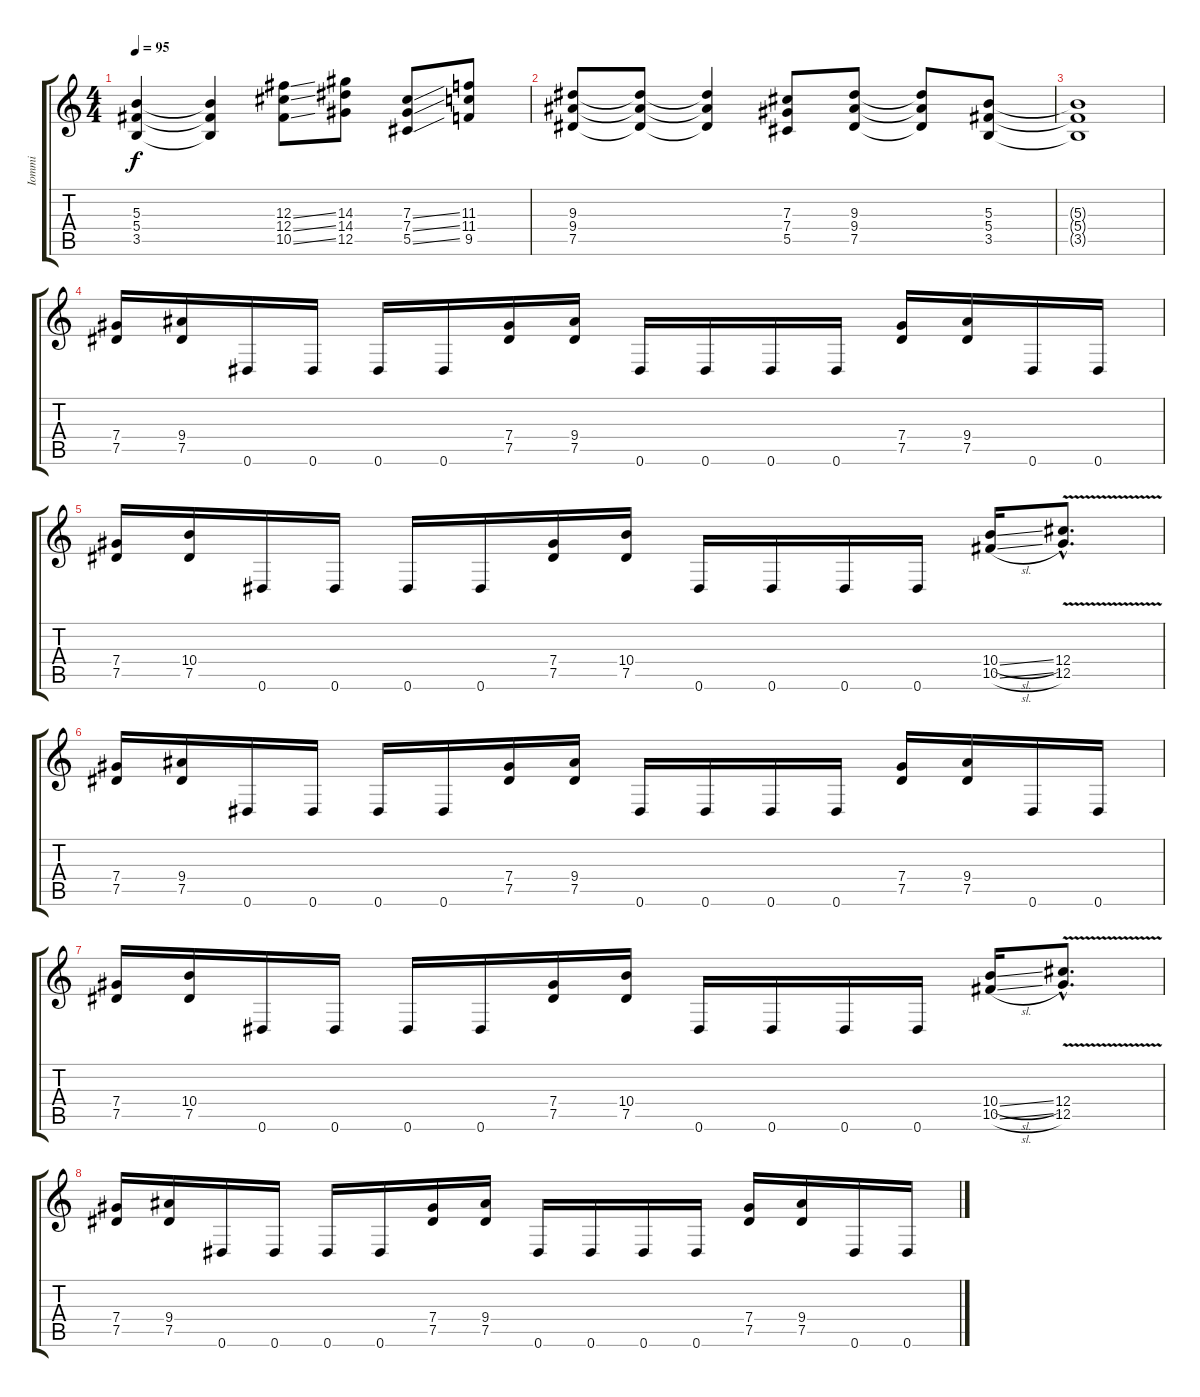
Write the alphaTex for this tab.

\track ("Iommi" "Iommi") {instrument distortionguitar}
\staff {score tabs}
\tuning (Eb4 Bb3 Gb3 Db3 Ab2 Eb2) {hide}
\ts (4 4)
\tempo 95
\clef g2
\ks c
(5.3{t} 5.4{t} 3.5{t}).4{dy f} (5.3{t} 5.4{t} 3.5{t}).4 (12.3{ss} 12.4{ss} 10.5{ss}).8 (14.3 14.4 12.5).8 (7.3{ss} 7.4{ss} 5.5{ss}).8 (11.3 11.4 9.5).8 |
(9.3 9.4 7.5).8 (9.3{t} 9.4{t} 7.5{t}).8 (9.3{t} 9.4{t} 7.5{t}).4 (7.3 7.4 5.5).8 (9.3 9.4 7.5).8 (9.3{t} 9.4{t} 7.5{t}).8 (5.3 5.4 3.5).8 |
(5.3{t} 5.4{t} 3.5{t}).1 |
(7.4 7.5).16 (9.4 7.5).16 0.6.16 0.6.16 0.6.16 0.6.16 (7.4 7.5).16 (9.4 7.5).16 0.6.16 0.6.16 0.6.16 0.6.16 (7.4 7.5).16 (9.4 7.5).16 0.6.16 0.6.16 |
(7.4 7.5).16 (10.4 7.5).16 0.6.16 0.6.16 0.6.16 0.6.16 (7.4 7.5).16 (10.4 7.5).16 0.6.16 0.6.16 0.6.16 0.6.16 (10.4{sl} 10.5{sl}).16 (12.4{v hac} 12.5{v hac}).8{d} |
(7.4 7.5).16 (9.4 7.5).16 0.6.16 0.6.16 0.6.16 0.6.16 (7.4 7.5).16 (9.4 7.5).16 0.6.16 0.6.16 0.6.16 0.6.16 (7.4 7.5).16 (9.4 7.5).16 0.6.16 0.6.16 |
(7.4 7.5).16 (10.4 7.5).16 0.6.16 0.6.16 0.6.16 0.6.16 (7.4 7.5).16 (10.4 7.5).16 0.6.16 0.6.16 0.6.16 0.6.16 (10.4{sl} 10.5{sl}).16 (12.4{v hac} 12.5{v hac}).8{d} |
(7.4 7.5).16 (9.4 7.5).16 0.6.16 0.6.16 0.6.16 0.6.16 (7.4 7.5).16 (9.4 7.5).16 0.6.16 0.6.16 0.6.16 0.6.16 (7.4 7.5).16 (9.4 7.5).16 0.6.16 0.6.16
